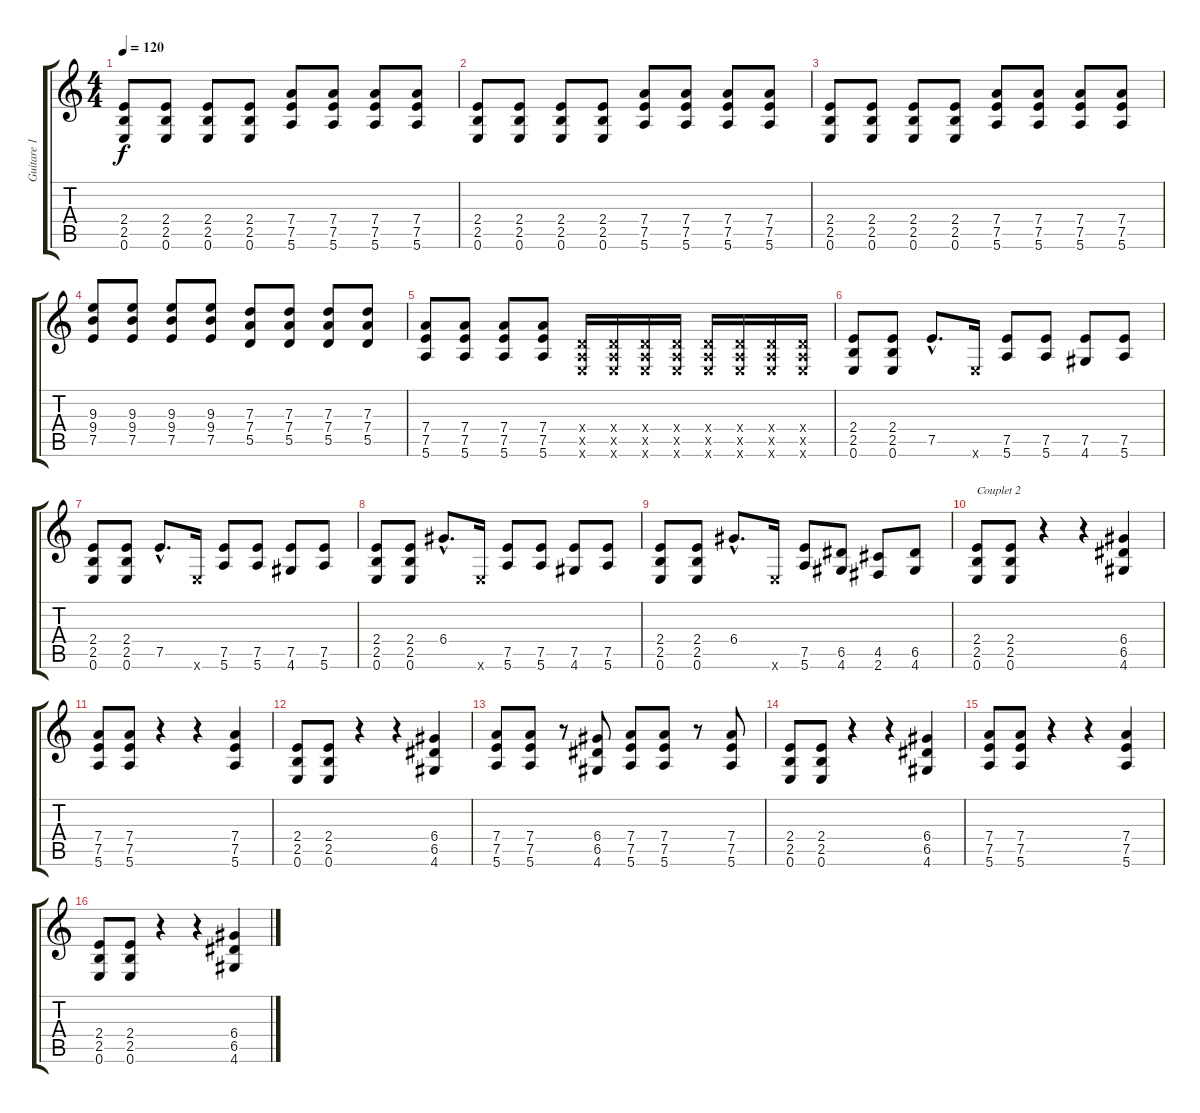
\track ("Guitare 1" "Guitare 1") {instrument overdrivenguitar}
\staff {score tabs}
\tuning (E4 B3 G3 D3 A2 E2) {hide}
\ts (4 4)
\tempo 120
\clef g2
\ks c
(2.4 2.5 0.6).8{dy f} (2.4 2.5 0.6).8 (2.4 2.5 0.6).8 (2.4 2.5 0.6).8 (7.4 7.5 5.6).8 (7.4 7.5 5.6).8 (7.4 7.5 5.6).8 (7.4 7.5 5.6).8 |
(2.4 2.5 0.6).8 (2.4 2.5 0.6).8 (2.4 2.5 0.6).8 (2.4 2.5 0.6).8 (7.4 7.5 5.6).8 (7.4 7.5 5.6).8 (7.4 7.5 5.6).8 (7.4 7.5 5.6).8 |
(2.4 2.5 0.6).8 (2.4 2.5 0.6).8 (2.4 2.5 0.6).8 (2.4 2.5 0.6).8 (7.4 7.5 5.6).8 (7.4 7.5 5.6).8 (7.4 7.5 5.6).8 (7.4 7.5 5.6).8 |
(9.3 9.4 7.5).8 (9.3 9.4 7.5).8 (9.3 9.4 7.5).8 (9.3 9.4 7.5).8 (7.3 7.4 5.5).8 (7.3 7.4 5.5).8 (7.3 7.4 5.5).8 (7.3 7.4 5.5).8 |
(7.4 7.5 5.6).8 (7.4 7.5 5.6).8 (7.4 7.5 5.6).8 (7.4 7.5 5.6).8 (0.4{x} 0.5{x} 0.6{x}).16 (0.4{x} 0.5{x} 0.6{x}).16 (0.4{x} 0.5{x} 0.6{x}).16 (0.4{x} 0.5{x} 0.6{x}).16 (0.4{x} 0.5{x} 0.6{x}).16 (0.4{x} 0.5{x} 0.6{x}).16 (0.4{x} 0.5{x} 0.6{x}).16 (0.4{x} 0.5{x} 0.6{x}).16 |
(2.4 2.5 0.6).8 (2.4 2.5 0.6).8 7.5{hac}.8{d} 0.6{x}.16 (7.5 5.6).8 (7.5 5.6).8 (7.5 4.6).8 (7.5 5.6).8 |
(2.4 2.5 0.6).8 (2.4 2.5 0.6).8 7.5{hac}.8{d} 0.6{x}.16 (7.5 5.6).8 (7.5 5.6).8 (7.5 4.6).8 (7.5 5.6).8 |
(2.4 2.5 0.6).8 (2.4 2.5 0.6).8 6.4{hac}.8{d} 0.6{x}.16 (7.5 5.6).8 (7.5 5.6).8 (7.5 4.6).8 (7.5 5.6).8 |
(2.4 2.5 0.6).8 (2.4 2.5 0.6).8 6.4{hac}.8{d} 0.6{x}.16 (7.5 5.6).8 (6.5 4.6).8 (4.5 2.6).8 (6.5 4.6).8 |
(2.4 2.5 0.6).8{txt "Couplet 2"} (2.4 2.5 0.6).8 r.4 r.4 (6.4 6.5 4.6).4 |
(7.4 7.5 5.6).8 (7.4 7.5 5.6).8 r.4 r.4 (7.4 7.5 5.6).4 |
(2.4 2.5 0.6).8 (2.4 2.5 0.6).8 r.4 r.4 (6.4 6.5 4.6).4 |
(7.4 7.5 5.6).8 (7.4 7.5 5.6).8 r.8 (6.4 6.5 4.6).8 (7.4 7.5 5.6).8 (7.4 7.5 5.6).8 r.8 (7.4 7.5 5.6).8 |
(2.4 2.5 0.6).8 (2.4 2.5 0.6).8 r.4 r.4 (6.4 6.5 4.6).4 |
(7.4 7.5 5.6).8 (7.4 7.5 5.6).8 r.4 r.4 (7.4 7.5 5.6).4 |
(2.4 2.5 0.6).8 (2.4 2.5 0.6).8 r.4 r.4 (6.4 6.5 4.6).4
